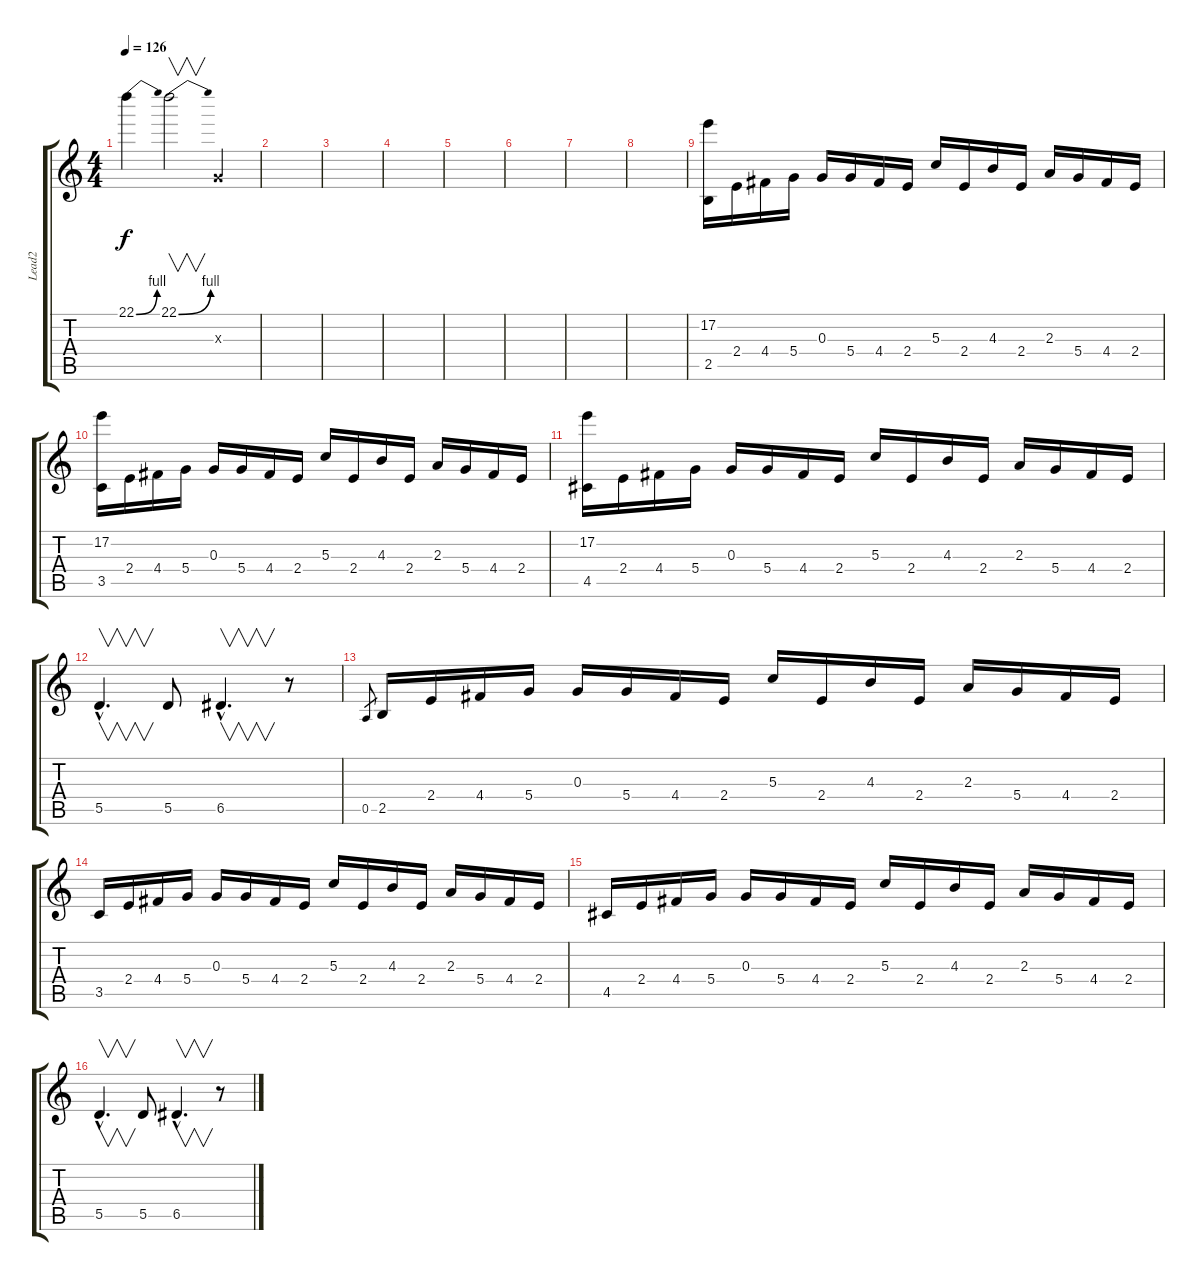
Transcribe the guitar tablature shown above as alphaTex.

\track ("Lead2" "Lead2") {instrument overdrivenguitar}
\staff {score tabs}
\tuning (E4 B3 G3 D3 A2 E2) {hide}
\ts (4 4)
\tempo 126
\clef g2
\ks c
22.1{be (bend 0 0 60 4)}.4{dy f} 22.1{be (bend 0 0 60 4)}.2{v} 0.3{x}.4 |
|
|
|
|
|
|
|
(17.2 2.5).16 2.4.16 4.4.16 5.4.16 0.3.16 5.4.16 4.4.16 2.4.16 5.3.16 2.4.16 4.3.16 2.4.16 2.3.16 5.4.16 4.4.16 2.4.16 |
(17.2 3.5).16 2.4.16 4.4.16 5.4.16 0.3.16 5.4.16 4.4.16 2.4.16 5.3.16 2.4.16 4.3.16 2.4.16 2.3.16 5.4.16 4.4.16 2.4.16 |
(17.2 4.5).16 2.4.16 4.4.16 5.4.16 0.3.16 5.4.16 4.4.16 2.4.16 5.3.16 2.4.16 4.3.16 2.4.16 2.3.16 5.4.16 4.4.16 2.4.16 |
5.5{hac}.4{v d} 5.5.8 6.5{hac}.4{v d} r.8 |
0.5.8{gr} 2.5.16 2.4.16 4.4.16 5.4.16 0.3.16 5.4.16 4.4.16 2.4.16 5.3.16 2.4.16 4.3.16 2.4.16 2.3.16 5.4.16 4.4.16 2.4.16 |
3.5.16 2.4.16 4.4.16 5.4.16 0.3.16 5.4.16 4.4.16 2.4.16 5.3.16 2.4.16 4.3.16 2.4.16 2.3.16 5.4.16 4.4.16 2.4.16 |
4.5.16 2.4.16 4.4.16 5.4.16 0.3.16 5.4.16 4.4.16 2.4.16 5.3.16 2.4.16 4.3.16 2.4.16 2.3.16 5.4.16 4.4.16 2.4.16 |
5.5{hac}.4{v d} 5.5.8 6.5{hac}.4{v d} r.8
